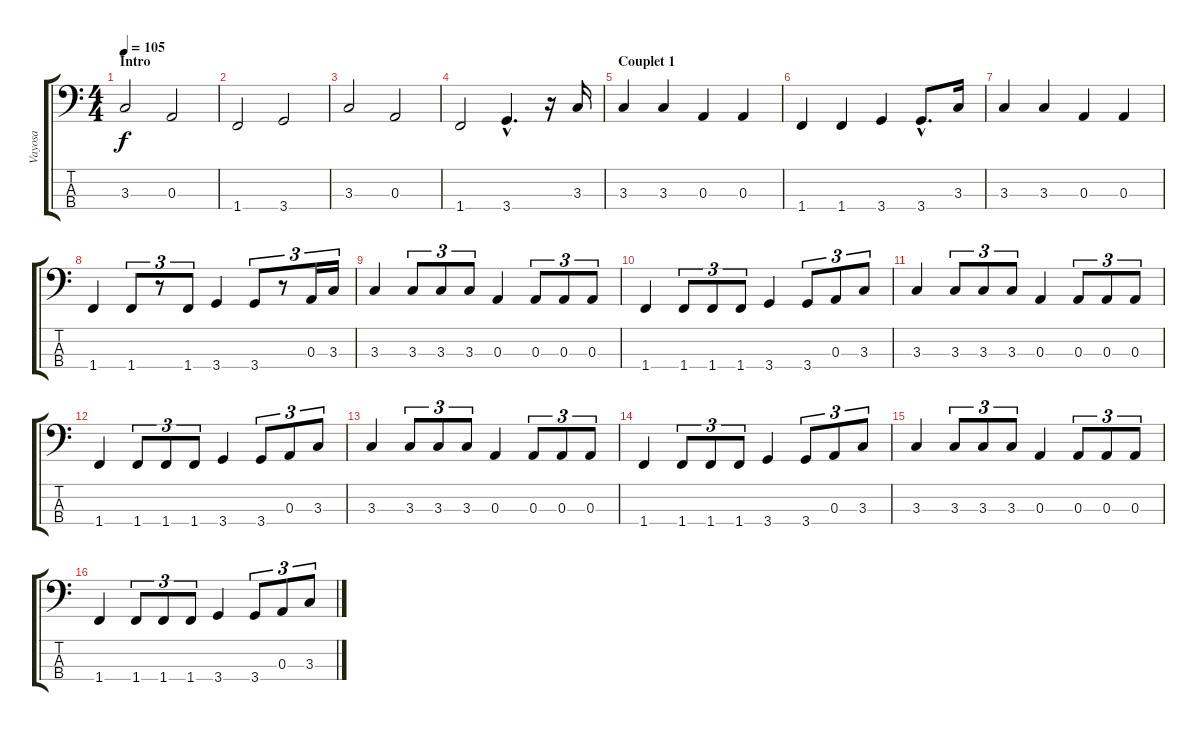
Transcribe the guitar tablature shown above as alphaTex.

\track ("Vayosa" "Vayosa") {instrument electricbassfinger}
\staff {score tabs}
\tuning (G2 D2 A1 E1) {hide}
\ts (4 4)
\section ("" "Intro")
\tempo 105
\clef f4
\ks c
3.3.2{dy f volume 16 instrument electricbassfinger} 0.3.2 |
1.4.2 3.4.2 |
3.3.2 0.3.2 |
1.4.2 3.4{hac}.4{d} r.16 3.3.16 |
\section ("" "Couplet 1")
3.3.4 3.3.4 0.3.4 0.3.4 |
1.4.4 1.4.4 3.4.4 3.4{hac}.8{d} 3.3.16 |
3.3.4 3.3.4 0.3.4 0.3.4 |
1.4.4 1.4.8{tu (3 2)} r.8{tu (3 2)} 1.4.8{tu (3 2)} 3.4.4 3.4.8{tu (3 2)} r.8{tu (3 2)} 0.3.16{tu (3 2)} 3.3.16{tu (3 2)} |
3.3.4 3.3.8{tu (3 2)} 3.3.8{tu (3 2)} 3.3.8{tu (3 2)} 0.3.4 0.3.8{tu (3 2)} 0.3.8{tu (3 2)} 0.3.8{tu (3 2)} |
1.4.4 1.4.8{tu (3 2)} 1.4.8{tu (3 2)} 1.4.8{tu (3 2)} 3.4.4 3.4.8{tu (3 2)} 0.3.8{tu (3 2)} 3.3.8{tu (3 2)} |
3.3.4 3.3.8{tu (3 2)} 3.3.8{tu (3 2)} 3.3.8{tu (3 2)} 0.3.4 0.3.8{tu (3 2)} 0.3.8{tu (3 2)} 0.3.8{tu (3 2)} |
1.4.4 1.4.8{tu (3 2)} 1.4.8{tu (3 2)} 1.4.8{tu (3 2)} 3.4.4 3.4.8{tu (3 2)} 0.3.8{tu (3 2)} 3.3.8{tu (3 2)} |
3.3.4 3.3.8{tu (3 2)} 3.3.8{tu (3 2)} 3.3.8{tu (3 2)} 0.3.4 0.3.8{tu (3 2)} 0.3.8{tu (3 2)} 0.3.8{tu (3 2)} |
1.4.4 1.4.8{tu (3 2)} 1.4.8{tu (3 2)} 1.4.8{tu (3 2)} 3.4.4 3.4.8{tu (3 2)} 0.3.8{tu (3 2)} 3.3.8{tu (3 2)} |
3.3.4 3.3.8{tu (3 2)} 3.3.8{tu (3 2)} 3.3.8{tu (3 2)} 0.3.4 0.3.8{tu (3 2)} 0.3.8{tu (3 2)} 0.3.8{tu (3 2)} |
1.4.4 1.4.8{tu (3 2)} 1.4.8{tu (3 2)} 1.4.8{tu (3 2)} 3.4.4 3.4.8{tu (3 2)} 0.3.8{tu (3 2)} 3.3.8{tu (3 2)}
